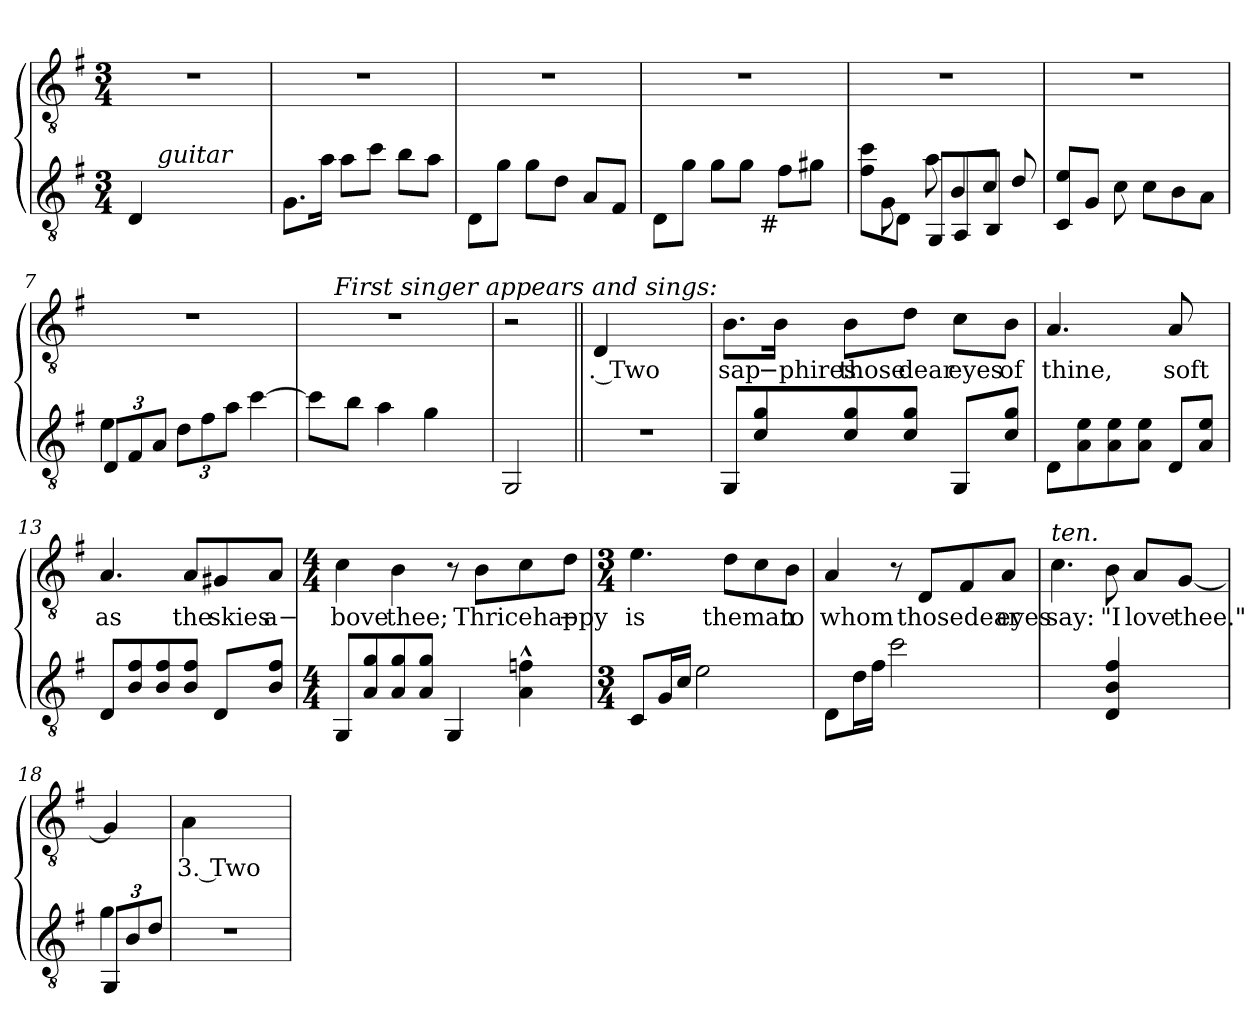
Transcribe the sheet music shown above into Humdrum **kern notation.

**kern	**kern	**text
*part2	*part1	*part1
*staff2	*staff1	*staff1
*clefGv2	*clefGv2	*
*k[f#]	*k[f#]	*
*G:	*G:	*
*M3/4	*M3/4	*
=1	=1	=1
*^	*	*
4D/	8ryy	2.r	.
!	!LO:TX:a:i:t=guitar	!	!
.	2ryy	.	.
2ryy	.	.	.
.	8ryy	.	.
=2	=2	=2	=2
!	!	!LO:N:vis=1	!
*v	*v	*	*
8.G\L	2.r	.
!LO:N:head=solid	!	!
16a\Jk	.	.
!LO:N:head=solid	!	!
8a\L	.	.
!LO:N:head=solid	!	!
8cc\J	.	.
!LO:N:head=solid	!	!
8b\L	.	.
!LO:N:head=solid	!	!
8a\J	.	.
=3	=3	=3
!	!LO:N:vis=1	!
8D\L	2.r	.
!LO:N:head=solid	!	!
8g\J	.	.
!LO:N:head=solid	!	!
8g\L	.	.
8d\J	.	.
8A/L	.	.
8F#/J	.	.
=4	=4	=4
!	!LO:N:vis=1	!
*^	*	*
8D\L	4..ryy	2.r	.
!LO:N:head=solid	!	!	!
8g\J	.	.	.
!LO:N:head=solid	!	!	!
8g\L	.	.	.
!LO:N:head=solid	!	!	!
8g\J	.	.	.
!	!LO:TX:b:t=#	!	!
.	4ryy	.	.
!LO:N:head=solid	!	!	!
8f#\L	.	.	.
!LO:N:head=solid	!	!	!
8g#X\J	.	.	.
.	16ryy	.	.
=5	=5	=5	=5
!	!	!LO:N:vis=1	!
8f#\ 8cc\L	8ryy	2.r	.
8D\J	8G\	.	.
!LO:N:head=solid	!	!	!
8a\	8GG/L	.	.
8AA/L	8B/	.	.
8c/J	8BB/J	.	.
8ryy	8d/	.	.
=6	=6	=6	=6
!	!	!LO:N:vis=1	!
*v	*v	*	*
8C/ 8e/L	2.r	.
8G/J	.	.
8c\	.	.
!LO:N:head=solid	!	!
8c\L	.	.
!LO:N:head=solid	!	!
8B\	.	.
!LO:N:head=solid	!	!
8A\J	.	.
=7	=7	=7
*Xbrackettup	*	*
*^	*	*
!	!LO:N:head=solid	!LO:N:vis=1	!
12D/L	4e\	2.r	.
12F#/	.	.	.
12A/J	.	.	.
12d\L	2ryy	.	.
12f#\	.	.	.
12a\J	.	.	.
[<4cc\	.	.	.
*v	*v	*	*
!!LO:LB:g=z
=8	=8	=8
!	!LO:N:vis=1	!
*	*^	*
8cc\L]	2.r	16.ryy	.
!	!	!LO:TX:a:i:t=First singer appears and sings&colon;	!
.	.	2ryy	.
8b\J	.	.	.
4a\	.	.	.
4g\	.	.	.
.	.	8ryy	.
.	.	32ryy	.
*	*v	*v	*
=9	=9	=9
2GG/	2r	.
=10||	=10||	=10||
!	!	!LO:LY:b:rj
2.r	4D/	. Two
.	2ryy	.
=11	=11	=11
!	!	!LO:LY:b
8GG/L	8.B\L	sap
!LO:N:n=1:head=solid	!	!
8c/ 8g/	.	.
!	!	!LO:LY:b:rj
.	16B\Jk	−phires
!LO:N:n=1:head=solid	!	!LO:LY:b
8c/ 8g/	8B\L	those
!LO:N:n=1:head=solid	!	!LO:LY:b
8c/ 8g/J	8d\J	dear
!	!	!LO:LY:b
8GG/L	8c\L	eyes
!LO:N:n=1:head=solid	!	!LO:LY:b
8c/ 8g/J	8B\J	of
=12	=12	=12
!	!	!LO:LY:b
8D\L	4.A/	thine,
!LO:N:n=2:head=solid	!	!
8A\ 8e\	.	.
!LO:N:n=2:head=solid	!	!
8A\ 8e\	.	.
!LO:N:n=2:head=solid	!	!
8A\ 8e\J	8ryy	.
!	!	!LO:LY:b
8D/L	8A/	soft
!LO:N:n=2:head=solid	!	!
8A/ 8e/J	8ryy	.
=13	=13	=13
!	!	!LO:LY:b
8D/L	4.A/	as
!LO:N:n=1:head=solid	!	!
8B/ 8f#/	.	.
!LO:N:n=1:head=solid	!	!
8B/ 8f#/	.	.
!LO:N:n=1:head=solid	!	!LO:LY:b
8B/ 8f#/J	8A/L	the
!	!	!LO:LY:b
8D/L	8G#X/	skies
!LO:N:n=1:head=solid	!	!LO:LY:b
8B/ 8f#/J	8A/J	a−
!!LO:LB:g=z
=14	=14	=14
*M4/4	*M4/4	*
!	!	!LO:LY:b
8GG/L	4c\	bove
!LO:N:n=1:head=solid	!	!
8A/ 8g/	.	.
!LO:N:n=1:head=solid	!	!LO:LY:b
8A/ 8g/	4B\	thee;
!LO:N:n=1:head=solid	!	!
8A/ 8g/J	.	.
4GG/	8r	.
!	!	!LO:LY:b
.	8B\L	Thricehap
!LO:N:n=1:head=solid	!	!
4A\^^> 4fn\^^>	8c\	.
!	!	!LO:LY:b:rj
.	8d\J	−py
=15	=15	=15
*M3/4	*M3/4	*
!	!	!LO:LY:b
8C/L	4.e\	is
16G/L	.	.
16c/JJ	.	.
2e\	.	.
!	!	!LO:LY:b
.	8d\L	theman
.	8c\	.
!	!	!LO:LY:b
.	8B\J	to
=16	=16	=16
!	!	!LO:LY:b
8D\L	4A/	whom
16d\L	.	.
16f#\JJ	.	.
2cc\	8r	.
!	!	!LO:LY:b
.	8D/L	thosedear
.	8F#/	.
!	!	!LO:LY:b
.	8A/J	eyes
=17	=17	=17
!	!LO:TX:a:i:t=ten.	!
!	!	!LO:LY:b
4.ryy	4.c\	say:
!LO:N:n=2:head=solid	!	!LO:LY:b
4D/ 4B/ 4f#/	8B\	"I
!	!	!LO:LY:b
.	8A/L	love
!	!	!LO:LY:b
8ryy	[<8G/J	thee."
=18	=18	=18
*^	*	*
12GG/L	4g\	4G/]	.
12B/	.	.	.
12d/J	.	.	.
*v	*v	*	*
!!LO:PB:g=z
=19	=19	=19
!	!LO:N:head=solid	!LO:LY:b:rj
2.r	4A\	3. Two
.	2ryy	.
=	=	=
*-	*-	*-
